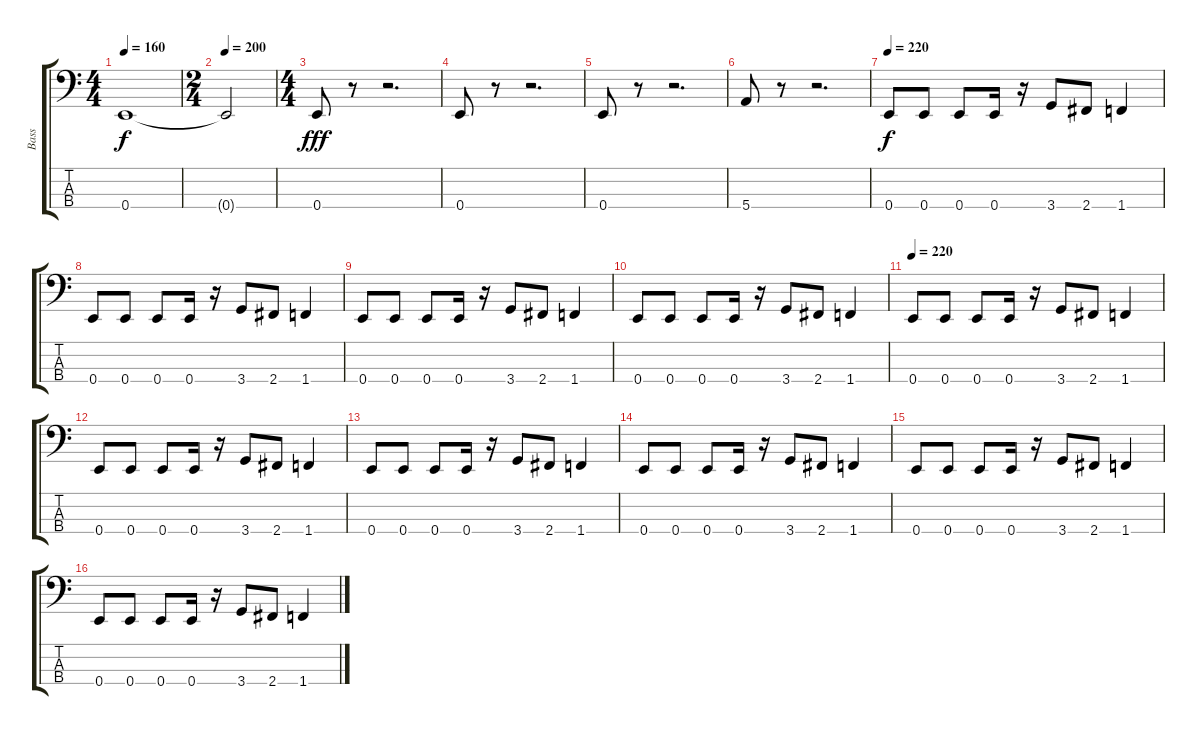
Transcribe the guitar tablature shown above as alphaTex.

\track ("Bass" "Bass") {instrument electricbasspick}
\staff {score tabs}
\tuning (G2 D2 A1 E1) {hide}
\ts (4 4)
\tempo 160
\clef f4
\ks c
0.4.1{dy f} |
\ts (2 4)
\tempo 200
0.4{t}.2 |
\ts (4 4)
0.4.8{dy fff} r.8 r.2{d} |
0.4.8 r.8 r.2{d} |
0.4.8 r.8 r.2{d} |
5.4.8 r.8 r.2{d} |
\tempo 220
0.4.8{dy f} 0.4.8 0.4.8 0.4.16 r.16 3.4.8 2.4.8 1.4.4 |
0.4.8 0.4.8 0.4.8 0.4.16 r.16 3.4.8 2.4.8 1.4.4 |
0.4.8 0.4.8 0.4.8 0.4.16 r.16 3.4.8 2.4.8 1.4.4 |
0.4.8 0.4.8 0.4.8 0.4.16 r.16 3.4.8 2.4.8 1.4.4 |
\tempo 220
0.4.8 0.4.8 0.4.8 0.4.16 r.16 3.4.8 2.4.8 1.4.4 |
0.4.8 0.4.8 0.4.8 0.4.16 r.16 3.4.8 2.4.8 1.4.4 |
0.4.8 0.4.8 0.4.8 0.4.16 r.16 3.4.8 2.4.8 1.4.4 |
0.4.8 0.4.8 0.4.8 0.4.16 r.16 3.4.8 2.4.8 1.4.4 |
0.4.8 0.4.8 0.4.8 0.4.16 r.16 3.4.8 2.4.8 1.4.4 |
0.4.8 0.4.8 0.4.8 0.4.16 r.16 3.4.8 2.4.8 1.4.4
